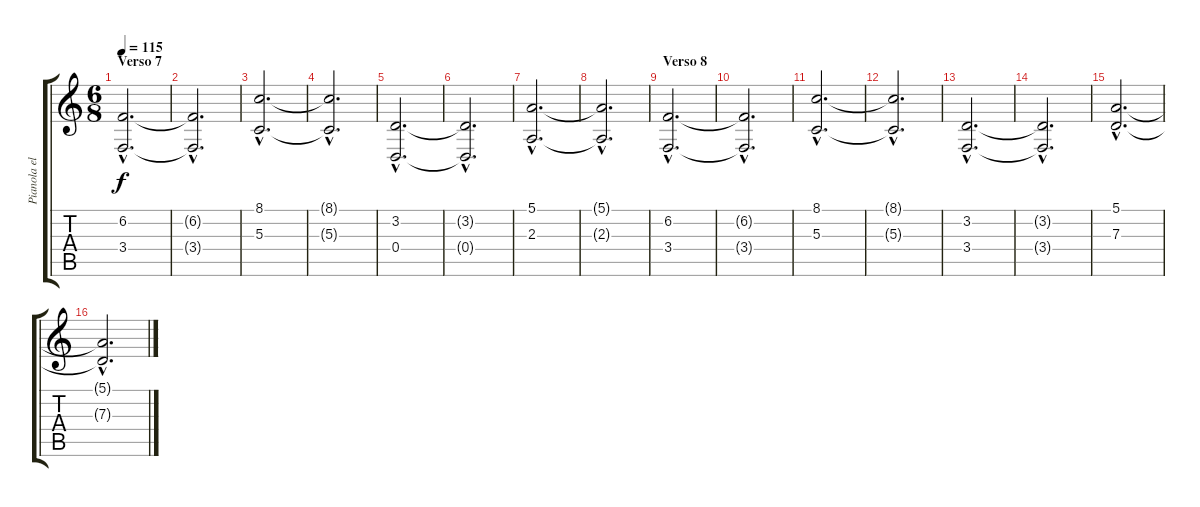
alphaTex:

\track ("Pianola elettrica" "Pianola el") {instrument pad7halo}
\staff {score tabs}
\tuning (E4 B3 G3 D3 A2 E2) {hide}
\ts (6 8)
\section ("" "Verso 7")
\tempo 115
\clef g2
\ks c
(6.2{hac} 3.4{hac}).2{d dy f} |
(6.2{hac t} 3.4{hac t}).2{d} |
(8.1{hac} 5.3{hac}).2{d} |
(8.1{hac t} 5.3{hac t}).2{d} |
(3.2{hac} 0.4{hac}).2{d} |
(3.2{hac t} 0.4{hac t}).2{d} |
(5.1{hac} 2.3{hac}).2{d} |
(5.1{hac t} 2.3{hac t}).2{d} |
\section ("" "Verso 8")
(6.2{hac} 3.4{hac}).2{d} |
(6.2{hac t} 3.4{hac t}).2{d} |
(8.1{hac} 5.3{hac}).2{d} |
(8.1{hac t} 5.3{hac t}).2{d} |
(3.2{hac} 3.4{hac}).2{d} |
(3.2{hac t} 3.4{hac t}).2{d} |
(5.1{hac} 7.3{hac}).2{d} |
(5.1{hac t} 7.3{hac t}).2{d volume 12}
